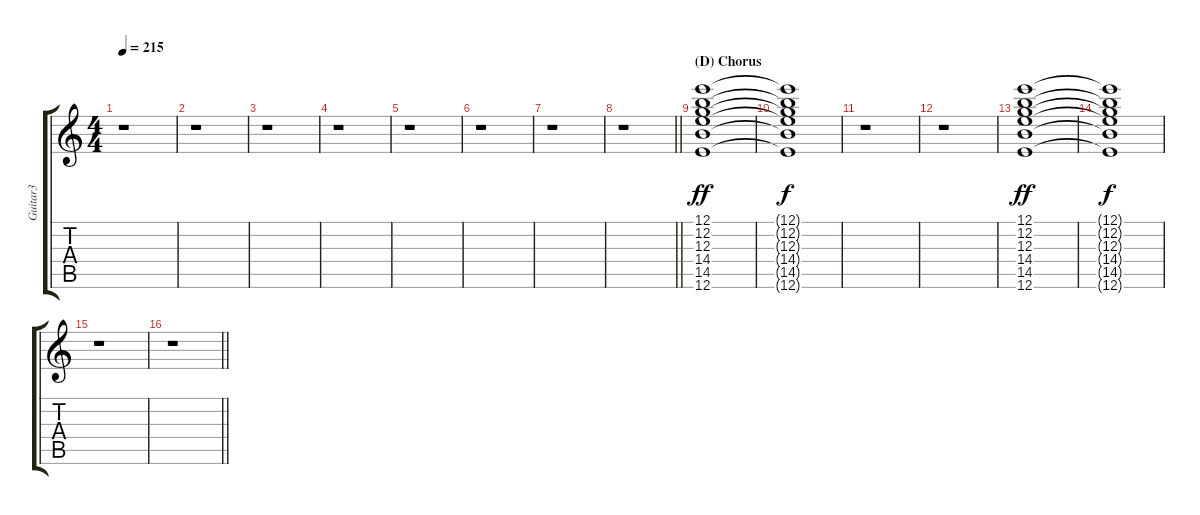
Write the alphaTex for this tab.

\track ("Guitar3" "Guitar3") {instrument acousticguitarsteel}
\staff {score tabs}
\tuning (E4 B3 G3 D3 A2 E2) {hide}
\ts (4 4)
\tempo 215
\clef g2
\ks c
r.1{dy f} |
r.1 |
r.1 |
r.1 |
r.1 |
r.1 |
r.1 |
\barLineRight lightlight
r.1 |
\section ("" "(D) Chorus")
(12.1 12.2 12.3 14.4 14.5 12.6).1{dy ff} |
(12.1{t} 12.2{t} 12.3{t} 14.4{t} 14.5{t} 12.6{t}).1{dy f} |
r.1 |
r.1 |
(12.1 12.2 12.3 14.4 14.5 12.6).1{dy ff} |
(12.1{t} 12.2{t} 12.3{t} 14.4{t} 14.5{t} 12.6{t}).1{dy f} |
r.1 |
\barLineRight lightlight
r.1
